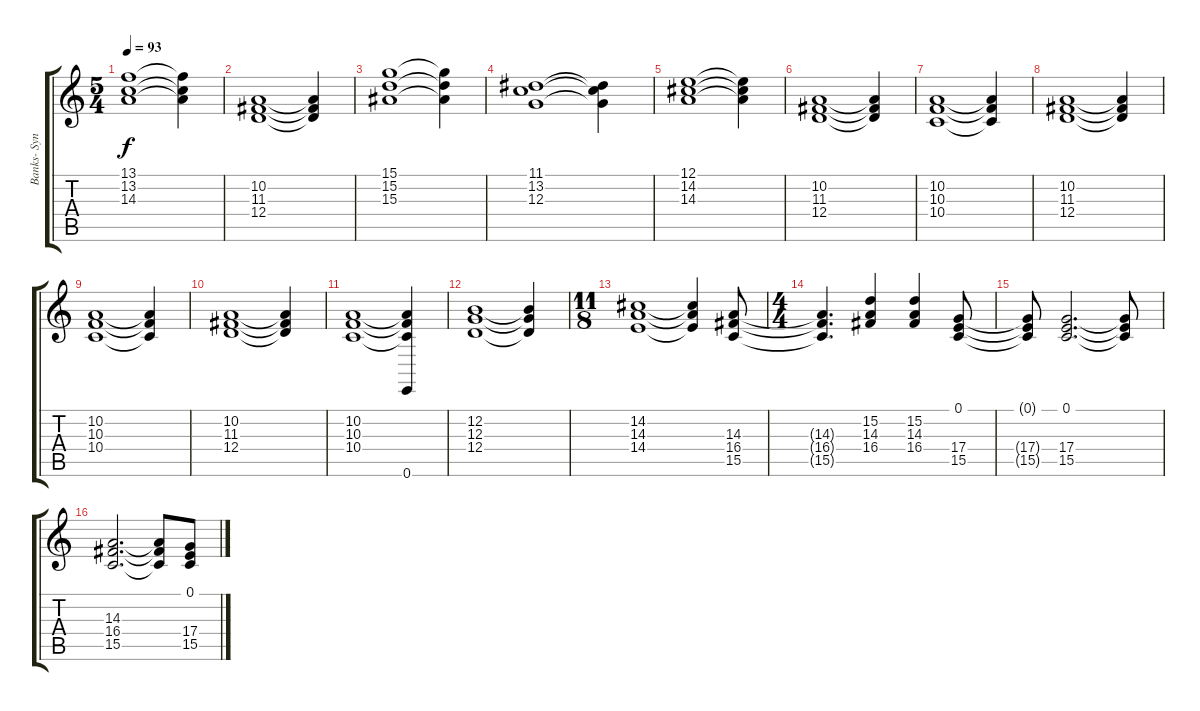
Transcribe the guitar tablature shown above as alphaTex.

\track ("Banks- Synth2" "Banks- Syn") {instrument pad2warm}
\staff {score tabs}
\tuning (E4 B3 G3 D3 A2 E2) {hide}
\ts (5 4)
\tempo 93
\clef g2
\ks c
(13.1 13.2 14.3).1{dy f} (13.1{t} 13.2{t} 14.3{t}).4 |
(10.2 11.3 12.4).1 (10.2{t} 11.3{t} 12.4{t}).4 |
(15.1 15.2 15.3).1 (15.1{t} 15.2{t} 15.3{t}).4 |
(11.1 13.2 12.3).1 (11.1{t} 13.2{t} 12.3{t}).4 |
(12.1 14.2 14.3).1 (12.1{t} 14.2{t} 14.3{t}).4 |
(10.2 11.3 12.4).1 (10.2{t} 11.3{t} 12.4{t}).4 |
(10.2 10.3 10.4).1 (10.2{t} 10.3{t} 10.4{t}).4 |
(10.2 11.3 12.4).1 (10.2{t} 11.3{t} 12.4{t}).4 |
(10.2 10.3 10.4).1 (10.2{t} 10.3{t} 10.4{t}).4 |
(10.2 11.3 12.4).1 (10.2{t} 11.3{t} 12.4{t}).4 |
(10.2 10.3 10.4).1 (10.2{t} 10.3{t} 10.4{t} 0.6).4 |
(12.2 12.3 12.4).1 (12.2{t} 12.3{t} 12.4{t}).4 |
\ts (11 8)
(14.2 14.3 14.4).1 (14.2{t} 14.3{t} 14.4{t}).4 (14.3 16.4 15.5).8 |
\ts (4 4)
(14.3{t} 16.4{t} 15.5{t}).4{d} (15.2 14.3 16.4).4 (15.2 14.3 16.4).4 (0.1 17.4 15.5).8 |
(0.1{t} 17.4{t} 15.5{t}).8 (0.1 17.4 15.5).2{d} (0.1{t} 17.4{t} 15.5{t}).8 |
(14.3 16.4 15.5).2{d} (14.3{t} 16.4{t} 15.5{t}).8 (0.1 17.4 15.5).8
